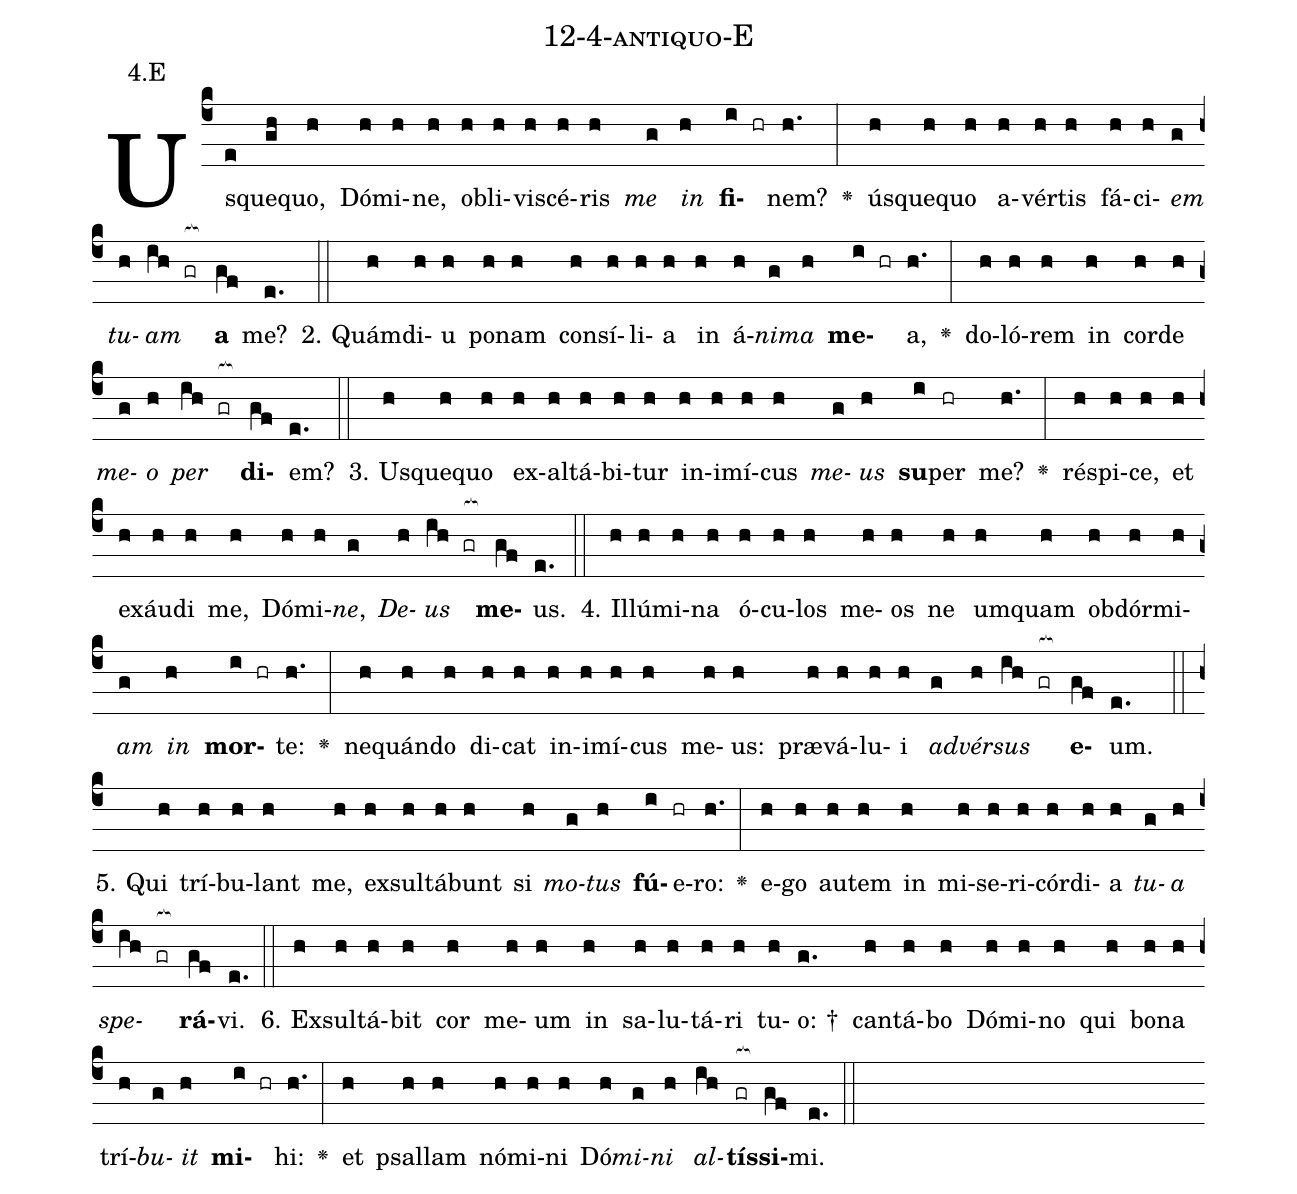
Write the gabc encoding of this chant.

name: 12-4-antiquo-E;
annotation: 4.E;
%%
(c4)Us(e)que(gh)quo,(h) Dó(h)mi(h)ne,(h) ob(h)li(h)vi(h)scé(h)ris(h) <i>me</i>(g) <i>in</i>(h) <b>fi</b>(i hr)nem?(h.) <v>\greheightstar</v>(:) ús(h)que(h)quo(h) a(h)vér(h)tis(h) fá(h)ci(h)<i>em</i>(g) <i>tu</i>(h)<i>am</i>(ih gr[ocb:1{]) <b>a</b>(gf[ocb:0}]) me?(e.) (::)
2. Quám(h)di(h)u(h) po(h)nam(h) con(h)sí(h)li(h)a(h) in(h) á(h)<i>ni</i>(g)<i>ma</i>(h) <b>me</b>(i hr)a,(h.) <v>\greheightstar</v>(:) do(h)ló(h)rem(h) in(h) cor(h)de(h) <i>me</i>(g)<i>o</i>(h) <i>per</i>(ih gr[ocb:1{]) <b>di</b>(gf[ocb:0}])em?(e.) (::)
3. Us(h)que(h)quo(h) ex(h)al(h)tá(h)bi(h)tur(h) in(h)i(h)mí(h)cus(h) <i>me</i>(g)<i>us</i>(h) <b>su</b>(i)per(hr) me?(h.) <v>\greheightstar</v>(:) ré(h)spi(h)ce,(h) et(h) ex(h)áu(h)di(h) me,(h) Dó(h)mi(h)<i>ne</i>,(g) <i>De</i>(h)<i>us</i>(ih gr[ocb:1{]) <b>me</b>(gf[ocb:0}])us.(e.) (::)
4. Il(h)lú(h)mi(h)na(h) ó(h)cu(h)los(h) me(h)os(h) ne(h) um(h)quam(h) ob(h)dór(h)mi(h)<i>am</i>(g) <i>in</i>(h) <b>mor</b>(i hr)te:(h.) <v>\greheightstar</v>(:) ne(h)quán(h)do(h) di(h)cat(h) in(h)i(h)mí(h)cus(h) me(h)us:(h) præ(h)vá(h)lu(h)i(h) <i>ad</i>(g)<i>vér</i>(h)<i>sus</i>(ih gr[ocb:1{]) <b>e</b>(gf[ocb:0}])um.(e.) (::)
5. Qui(h) trí(h)bu(h)lant(h) me,(h) ex(h)sul(h)tá(h)bunt(h) si(h) <i>mo</i>(g)<i>tus</i>(h) <b>fú</b>(i)e(hr)ro:(h.) <v>\greheightstar</v>(:) e(h)go(h) au(h)tem(h) in(h) mi(h)se(h)ri(h)cór(h)di(h)a(h) <i>tu</i>(g)<i>a</i>(h) <i>spe</i>(ih gr[ocb:1{])<b>rá</b>(gf[ocb:0}])vi.(e.) (::)
6. Ex(h)sul(h)tá(h)bit(h) cor(h) me(h)um(h) in(h) sa(h)lu(h)tá(h)ri(h) tu(h)o: †(g.) can(h)tá(h)bo(h) Dó(h)mi(h)no(h) qui(h) bo(h)na(h) trí(h)<i>bu</i>(g)<i>it</i>(h) <b>mi</b>(i hr)hi:(h.) <v>\greheightstar</v>(:) et(h) psal(h)lam(h) nó(h)mi(h)ni(h) Dó(h)<i>mi</i>(g)<i>ni</i>(h) <i>al</i>(ih)<b>tís</b>(gr[ocb:1{])<b>si</b>(gf[ocb:0}])mi.(e.) (::)
